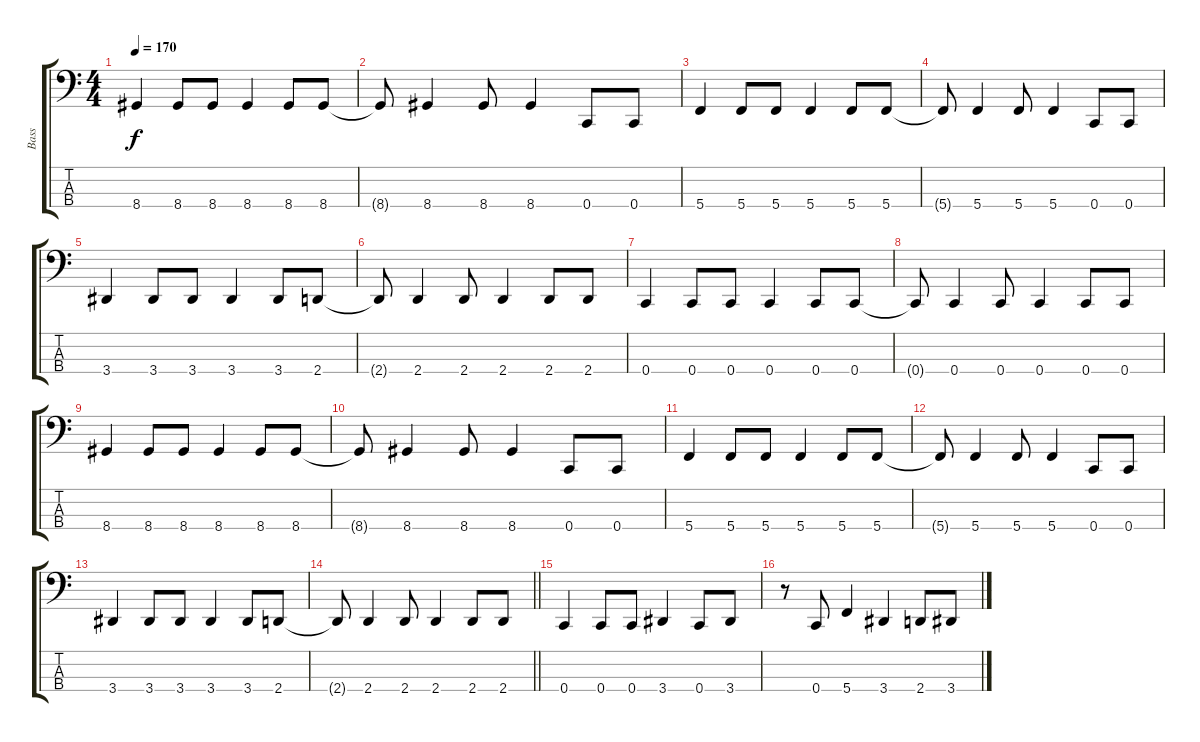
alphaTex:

\track ("Bass" "Bass") {instrument electricbassfinger}
\staff {score tabs}
\tuning (F2 C2 G1 C1) {hide}
\ts (4 4)
\tempo 170
\clef f4
\ks c
8.4.4{dy f} 8.4.8 8.4.8 8.4.4 8.4.8 8.4.8 |
8.4{t}.8 8.4.4 8.4.8 8.4.4 0.4.8 0.4.8 |
5.4.4 5.4.8 5.4.8 5.4.4 5.4.8 5.4.8 |
5.4{t}.8 5.4.4 5.4.8 5.4.4 0.4.8 0.4.8 |
3.4.4 3.4.8 3.4.8 3.4.4 3.4.8 2.4.8 |
2.4{t}.8 2.4.4 2.4.8 2.4.4 2.4.8 2.4.8 |
0.4.4 0.4.8 0.4.8 0.4.4 0.4.8 0.4.8 |
0.4{t}.8 0.4.4 0.4.8 0.4.4 0.4.8 0.4.8 |
8.4.4 8.4.8 8.4.8 8.4.4 8.4.8 8.4.8 |
8.4{t}.8 8.4.4 8.4.8 8.4.4 0.4.8 0.4.8 |
5.4.4 5.4.8 5.4.8 5.4.4 5.4.8 5.4.8 |
5.4{t}.8 5.4.4 5.4.8 5.4.4 0.4.8 0.4.8 |
3.4.4 3.4.8 3.4.8 3.4.4 3.4.8 2.4.8 |
\barLineRight lightlight
2.4{t}.8 2.4.4 2.4.8 2.4.4 2.4.8 2.4.8 |
0.4.4 0.4.8 0.4.8 3.4.4 0.4.8 3.4.8 |
r.8 0.4.8 5.4.4 3.4.4 2.4.8 3.4.8
